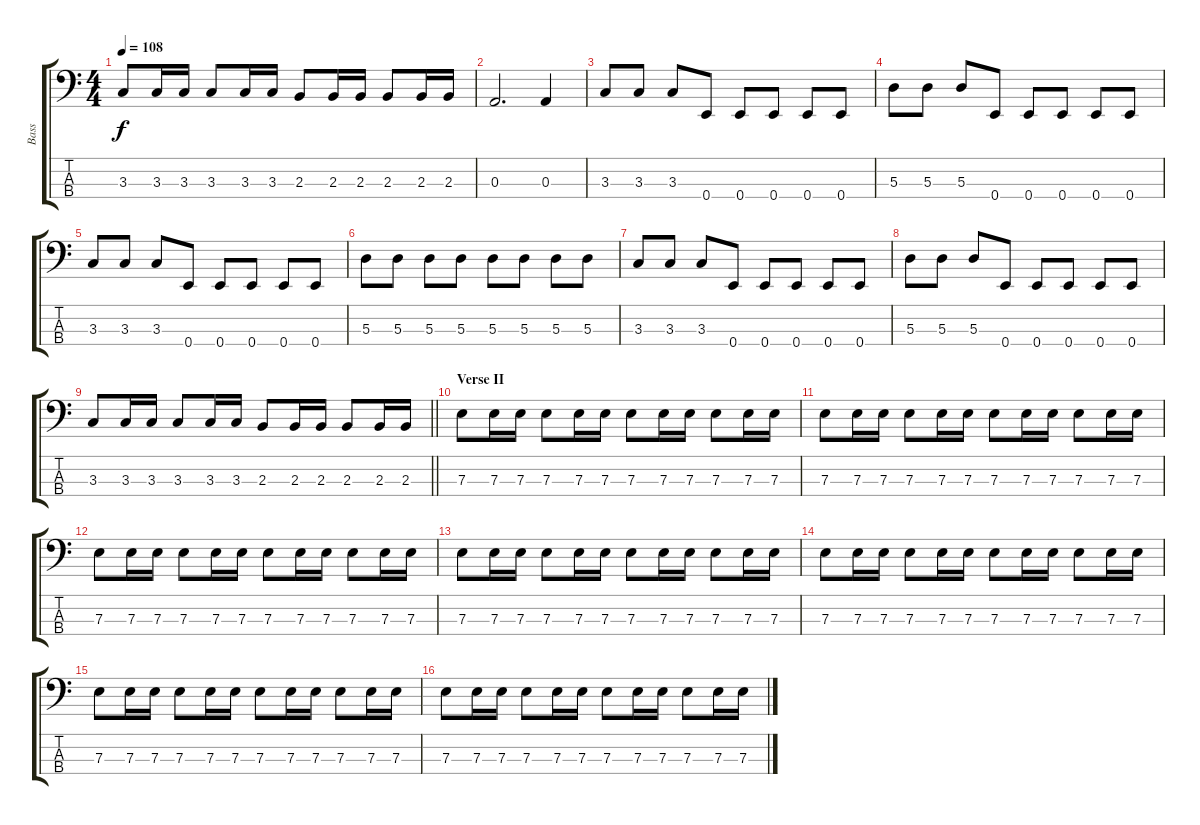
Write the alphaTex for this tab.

\track ("Bass" "Bass") {instrument electricbassfinger}
\staff {score tabs}
\tuning (G2 D2 A1 E1) {hide}
\ts (4 4)
\tempo 108
\clef f4
\ks c
3.3.8{dy f} 3.3.16 3.3.16 3.3.8 3.3.16 3.3.16 2.3.8 2.3.16 2.3.16 2.3.8 2.3.16 2.3.16 |
0.3.2{d} 0.3.4 |
3.3.8 3.3.8 3.3.8 0.4.8 0.4.8 0.4.8 0.4.8 0.4.8 |
5.3.8 5.3.8 5.3.8 0.4.8 0.4.8 0.4.8 0.4.8 0.4.8 |
3.3.8 3.3.8 3.3.8 0.4.8 0.4.8 0.4.8 0.4.8 0.4.8 |
5.3.8 5.3.8 5.3.8 5.3.8 5.3.8 5.3.8 5.3.8 5.3.8 |
3.3.8 3.3.8 3.3.8 0.4.8 0.4.8 0.4.8 0.4.8 0.4.8 |
5.3.8 5.3.8 5.3.8 0.4.8 0.4.8 0.4.8 0.4.8 0.4.8 |
\barLineRight lightlight
3.3.8 3.3.16 3.3.16 3.3.8 3.3.16 3.3.16 2.3.8 2.3.16 2.3.16 2.3.8 2.3.16 2.3.16 |
\section ("" "Verse II")
7.3.8 7.3.16 7.3.16 7.3.8 7.3.16 7.3.16 7.3.8 7.3.16 7.3.16 7.3.8 7.3.16 7.3.16 |
7.3.8 7.3.16 7.3.16 7.3.8 7.3.16 7.3.16 7.3.8 7.3.16 7.3.16 7.3.8 7.3.16 7.3.16 |
7.3.8 7.3.16 7.3.16 7.3.8 7.3.16 7.3.16 7.3.8 7.3.16 7.3.16 7.3.8 7.3.16 7.3.16 |
7.3.8 7.3.16 7.3.16 7.3.8 7.3.16 7.3.16 7.3.8 7.3.16 7.3.16 7.3.8 7.3.16 7.3.16 |
7.3.8 7.3.16 7.3.16 7.3.8 7.3.16 7.3.16 7.3.8 7.3.16 7.3.16 7.3.8 7.3.16 7.3.16 |
7.3.8 7.3.16 7.3.16 7.3.8 7.3.16 7.3.16 7.3.8 7.3.16 7.3.16 7.3.8 7.3.16 7.3.16 |
7.3.8 7.3.16 7.3.16 7.3.8 7.3.16 7.3.16 7.3.8 7.3.16 7.3.16 7.3.8 7.3.16 7.3.16
